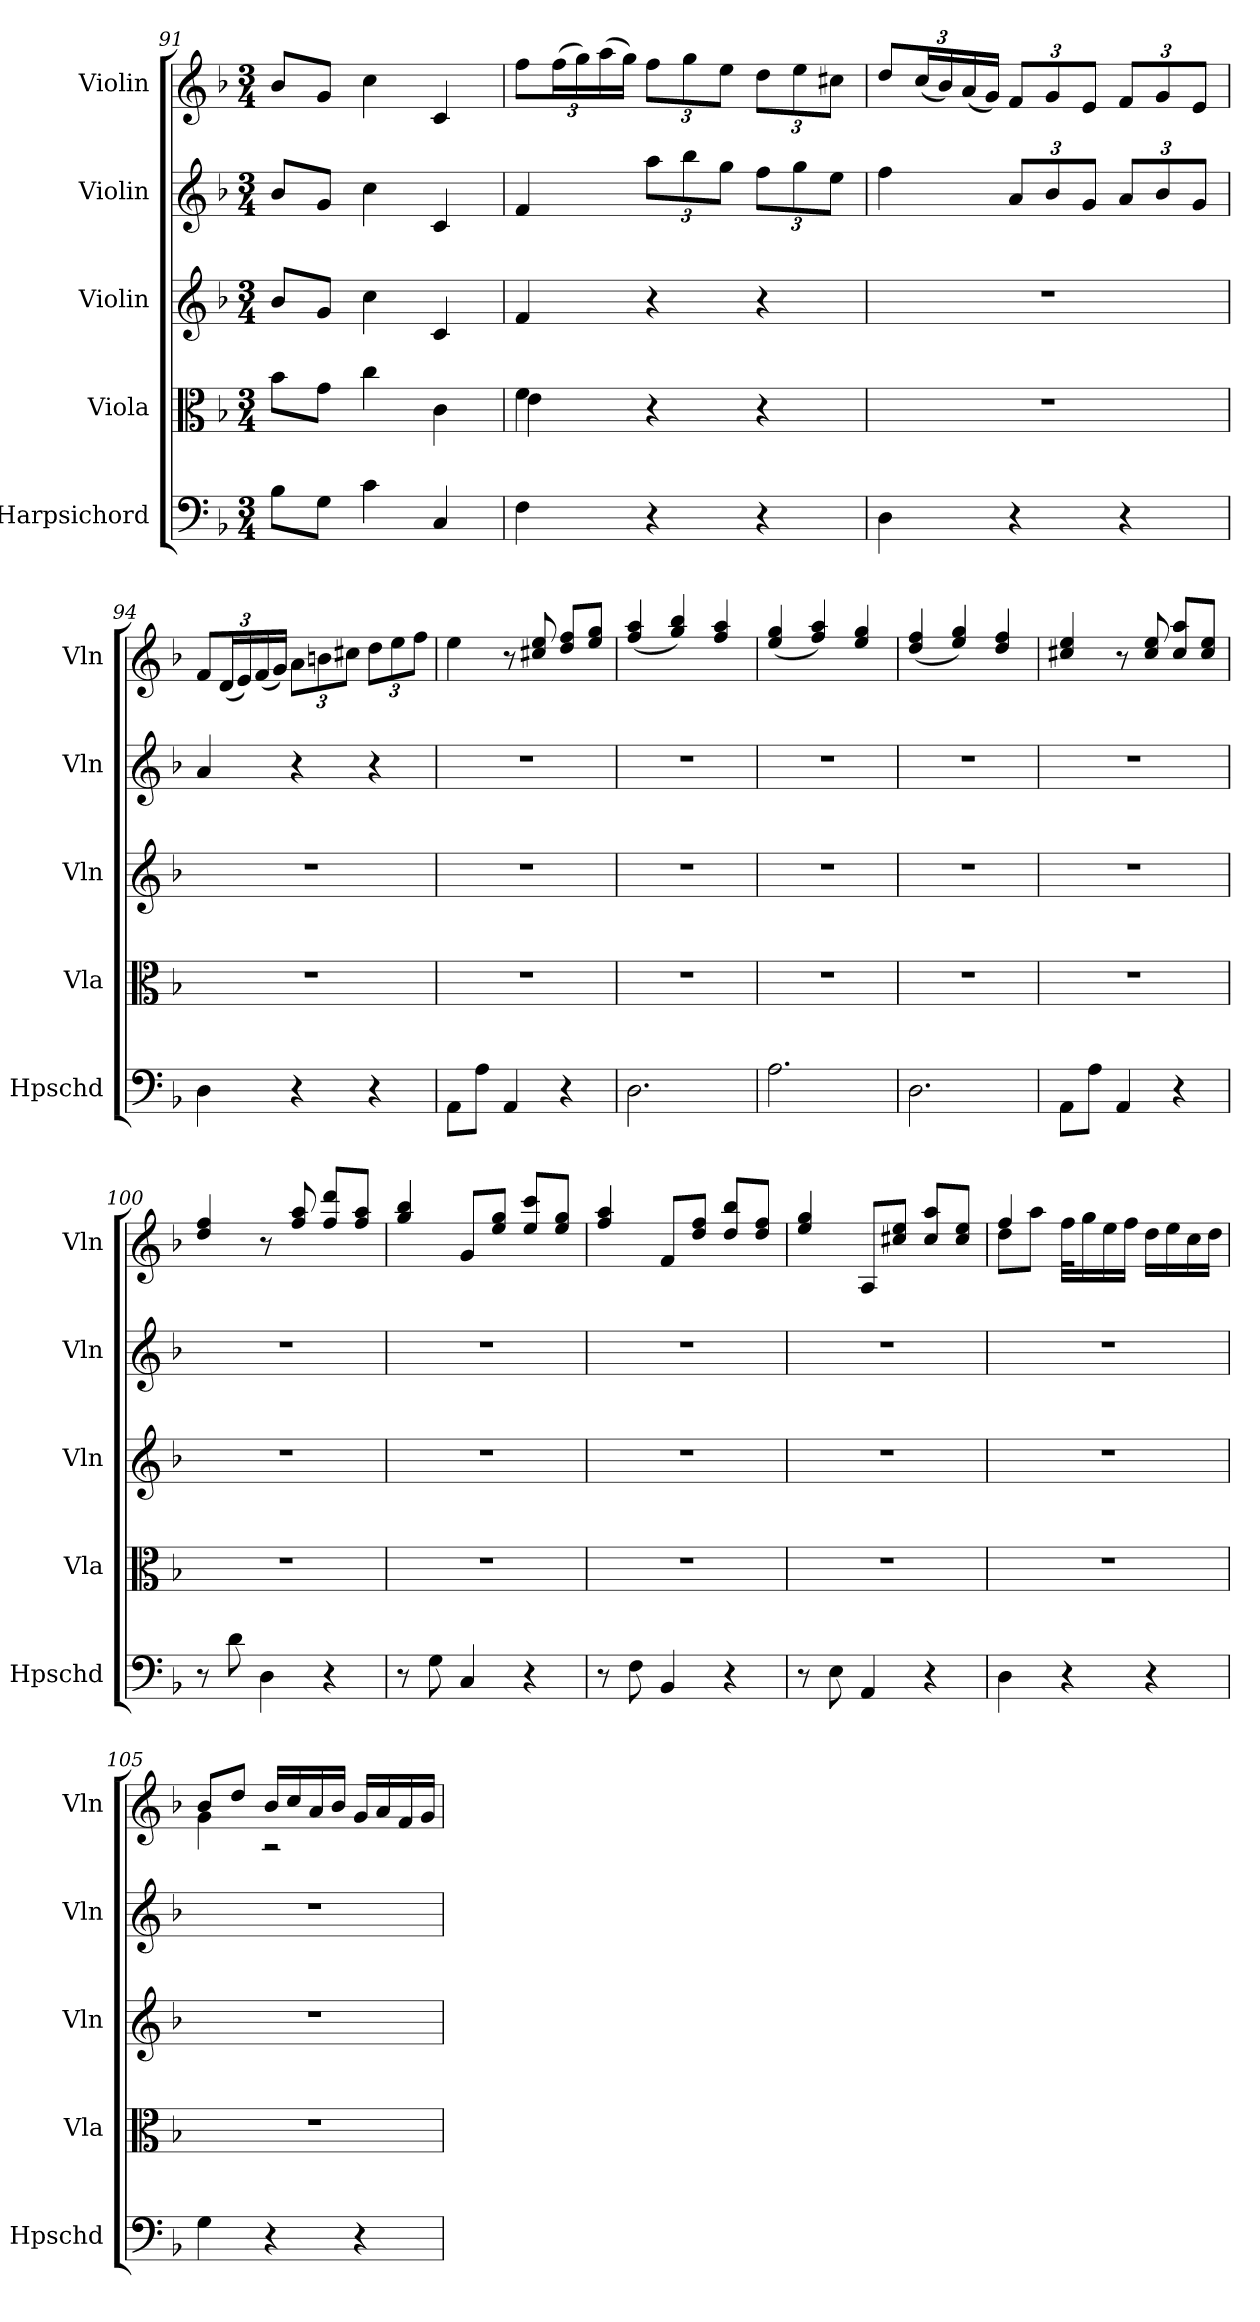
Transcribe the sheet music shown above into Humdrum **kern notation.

**kern	**kern	**kern	**kern	**kern
*part5	*part4	*part3	*part2	*part1
*staff5	*staff4	*staff3	*staff2	*staff1
*I"Harpsichord	*I"Viola	*I"Violin	*I"Violin	*I"Violin
*I'Hpschd	*I'Vla	*I'Vln	*I'Vln	*I'Vln
*clefF4	*clefC3	*clefG2	*clefG2	*clefG2
*k[b-]	*k[b-]	*k[b-]	*k[b-]	*k[b-]
*d:	*d:	*d:	*d:	*d:
*M3/4	*M3/4	*M3/4	*M3/4	*M3/4
=91	=91	=91	=91	=91
8B-\L	8b-\L	8b-/L	8b-/L	8b-/L
8G\J	8g\J	8g/J	8g/J	8g/J
4c\	4cc\	4cc\	4cc\	4cc\
4C/	4c\	4c/	4c/	4c/
=92	=92	=92	=92	=92
*	*^	*	*	*
4F\	4f\	4e\	4f/	4f/	12ff\L
.	.	.	.	.	(24ff\L
.	.	.	.	.	24gg\)
.	.	.	.	.	(24aa\
.	.	.	.	.	24gg\JJ)
4r	4r	2ryy	4r	12aa\L	12ff\L
.	.	.	.	12bb-\	12gg\
.	.	.	.	12gg\J	12ee\J
4r	4r	.	4r	12ff\L	12dd\L
.	.	.	.	12gg\	12ee\
.	.	.	.	12ee\J	12cc#X\J
*	*v	*v	*	*	*
=93	=93	=93	=93	=93
4D\	2.r	2.r	4ff\	12dd/L
.	.	.	.	(24cc/L
.	.	.	.	24b-/)
.	.	.	.	(24a/
.	.	.	.	24g/JJ)
4r	.	.	12a/L	12f/L
.	.	.	12b-/	12g/
.	.	.	12g/J	12e/J
4r	.	.	12a/L	12f/L
.	.	.	12b-/	12g/
.	.	.	12g/J	12e/J
=94	=94	=94	=94	=94
4D\	2.r	2.r	4a/	12f/L
.	.	.	.	(24d/L
.	.	.	.	24e/)
.	.	.	.	(24f/
.	.	.	.	24g/JJ)
4r	.	.	4r	12a\L
.	.	.	.	12bn\
.	.	.	.	12cc#X\J
4r	.	.	4r	12dd\L
.	.	.	.	12ee\
.	.	.	.	12ff\J
=95	=95	=95	=95	=95
8AA\L	2.r	2.r	2.r	4ee\
8A\J	.	.	.	.
4AA/	.	.	.	8r
.	.	.	.	8cc#X/ 8ee/
4r	.	.	.	8dd/ 8ff/L
.	.	.	.	8ee/ 8gg/J
=96	=96	=96	=96	=96
2.D\	2.r	2.r	2.r	(4ff/ 4aa/
.	.	.	.	4gg/ 4bb-/)
.	.	.	.	4ff/ 4aa/
=97	=97	=97	=97	=97
2.A\	2.r	2.r	2.r	(4ee/ 4gg/
.	.	.	.	4ff/ 4aa/)
.	.	.	.	4ee/ 4gg/
=98	=98	=98	=98	=98
2.D\	2.r	2.r	2.r	(4dd/ 4ff/
.	.	.	.	4ee/ 4gg/)
.	.	.	.	4dd/ 4ff/
=99	=99	=99	=99	=99
8AA\L	2.r	2.r	2.r	4cc#X/ 4ee/
8A\J	.	.	.	.
4AA/	.	.	.	8r
.	.	.	.	8cc#/ 8ee/
4r	.	.	.	8cc#/ 8aa/L
.	.	.	.	8cc#/ 8ee/J
=100	=100	=100	=100	=100
8r	2.r	2.r	2.r	4dd/ 4ff/
8d\	.	.	.	.
4D\	.	.	.	8r
.	.	.	.	8ff/ 8aa/
4r	.	.	.	8ff/ 8ddd/L
.	.	.	.	8ff/ 8aa/J
=101	=101	=101	=101	=101
8r	2.r	2.r	2.r	4gg/ 4bb-/
8G\	.	.	.	.
4C/	.	.	.	8g/L
.	.	.	.	8ee/ 8gg/J
4r	.	.	.	8ee/ 8ccc/L
.	.	.	.	8ee/ 8gg/J
=102	=102	=102	=102	=102
8r	2.r	2.r	2.r	4ff/ 4aa/
8F\	.	.	.	.
4BB-/	.	.	.	8f/L
.	.	.	.	8dd/ 8ff/J
4r	.	.	.	8dd/ 8bb-/L
.	.	.	.	8dd/ 8ff/J
=103	=103	=103	=103	=103
8r	2.r	2.r	2.r	4ee/ 4gg/
8E\	.	.	.	.
4AA/	.	.	.	8A/L
.	.	.	.	8cc#X/ 8ee/J
4r	.	.	.	8cc#/ 8aa/L
.	.	.	.	8cc#/ 8ee/J
=104	=104	=104	=104	=104
*	*	*	*	*^
4D\	2.r	2.r	2.r	8dd\L	4ff/
.	.	.	.	8aa\J	.
4r	.	.	.	16ff\LL	2r
.	.	.	.	16gg\	.
.	.	.	.	16ee\	.
.	.	.	.	16ff\JJ	.
4r	.	.	.	16dd\LL	.
.	.	.	.	16ee\	.
.	.	.	.	16cc\	.
.	.	.	.	16dd\JJ	.
=105	=105	=105	=105	=105	=105
4G\	2.r	2.r	2.r	8b-/L	4g\
.	.	.	.	8dd/J	.
4r	.	.	.	16b-/LL	2r
.	.	.	.	16cc/	.
.	.	.	.	16a/	.
.	.	.	.	16b-/JJ	.
4r	.	.	.	16g/LL	.
.	.	.	.	16a/	.
.	.	.	.	16f/	.
.	.	.	.	16g/JJ	.
*	*	*	*	*v	*v
=	=	=	=	=
*-	*-	*-	*-	*-
